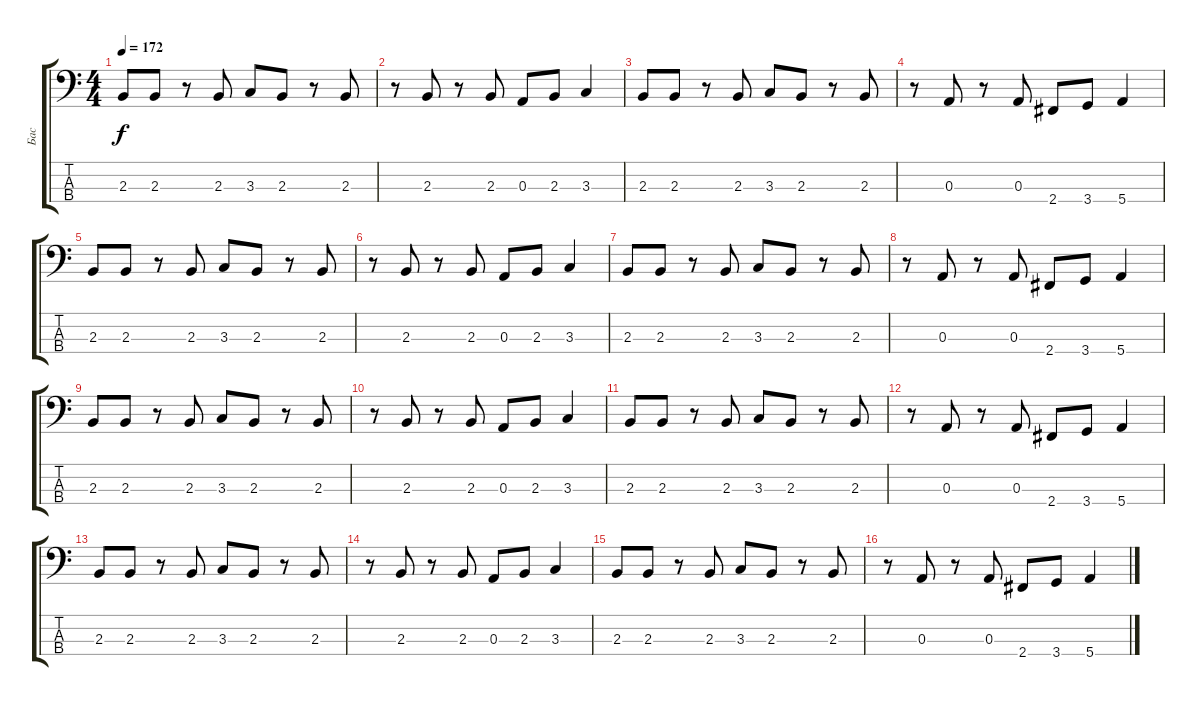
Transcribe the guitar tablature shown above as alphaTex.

\track ("Бас" "Бас") {instrument electricbassfinger}
\staff {score tabs}
\tuning (G2 D2 A1 E1) {hide}
\ts (4 4)
\tempo 172
\clef f4
\ks c
2.3.8{dy f} 2.3.8 r.8 2.3.8 3.3.8 2.3.8 r.8 2.3.8 |
r.8 2.3.8 r.8 2.3.8 0.3.8 2.3.8 3.3.4 |
2.3.8 2.3.8 r.8 2.3.8 3.3.8 2.3.8 r.8 2.3.8 |
r.8 0.3.8 r.8 0.3.8 2.4.8 3.4.8 5.4.4 |
2.3.8 2.3.8 r.8 2.3.8 3.3.8 2.3.8 r.8 2.3.8 |
r.8 2.3.8 r.8 2.3.8 0.3.8 2.3.8 3.3.4 |
2.3.8 2.3.8 r.8 2.3.8 3.3.8 2.3.8 r.8 2.3.8 |
r.8 0.3.8 r.8 0.3.8 2.4.8 3.4.8 5.4.4 |
2.3.8 2.3.8 r.8 2.3.8 3.3.8 2.3.8 r.8 2.3.8 |
r.8 2.3.8 r.8 2.3.8 0.3.8 2.3.8 3.3.4 |
2.3.8 2.3.8 r.8 2.3.8 3.3.8 2.3.8 r.8 2.3.8 |
r.8 0.3.8 r.8 0.3.8 2.4.8 3.4.8 5.4.4 |
2.3.8 2.3.8 r.8 2.3.8 3.3.8 2.3.8 r.8 2.3.8 |
r.8 2.3.8 r.8 2.3.8 0.3.8 2.3.8 3.3.4 |
2.3.8 2.3.8 r.8 2.3.8 3.3.8 2.3.8 r.8 2.3.8 |
r.8 0.3.8 r.8 0.3.8 2.4.8 3.4.8 5.4.4
